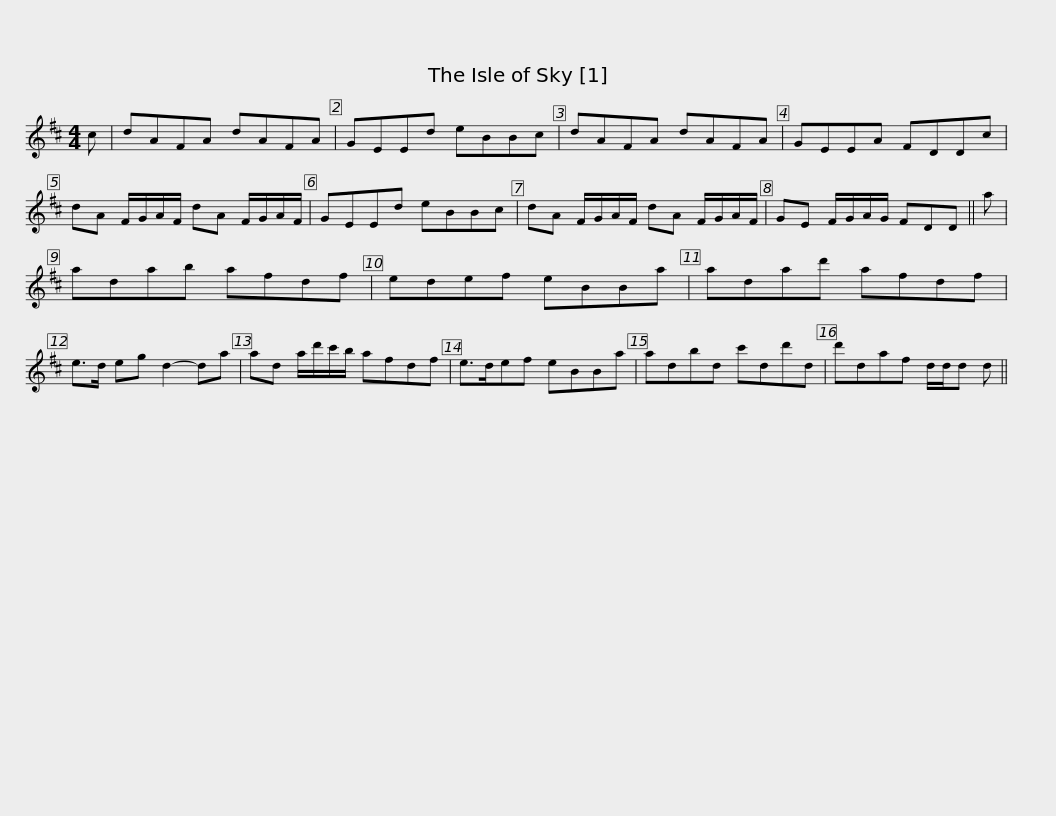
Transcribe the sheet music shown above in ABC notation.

X:1
L:1/8
M:4/4
I:linebreak $
K:D
V:1 treble
V:1
 c | dAFA dAFA | GEEd eBBc | dAFA dAFA | GEEA FDDc | %5
 dA F/G/A/F/ dA F/G/A/F/ |$ GEEd eBBc | dA F/G/A/F/ dA F/G/A/F/ | GE F/G/A/G/ FDD || a | %10
 adab afdf |$ edef eBBa | adad' afdf | e>d eg d2- da | ad a/d'/c'/b/ afdf | %15
 e>def eBBa |$ adbd c'dd'd | d'daf d/d/d d || %18
